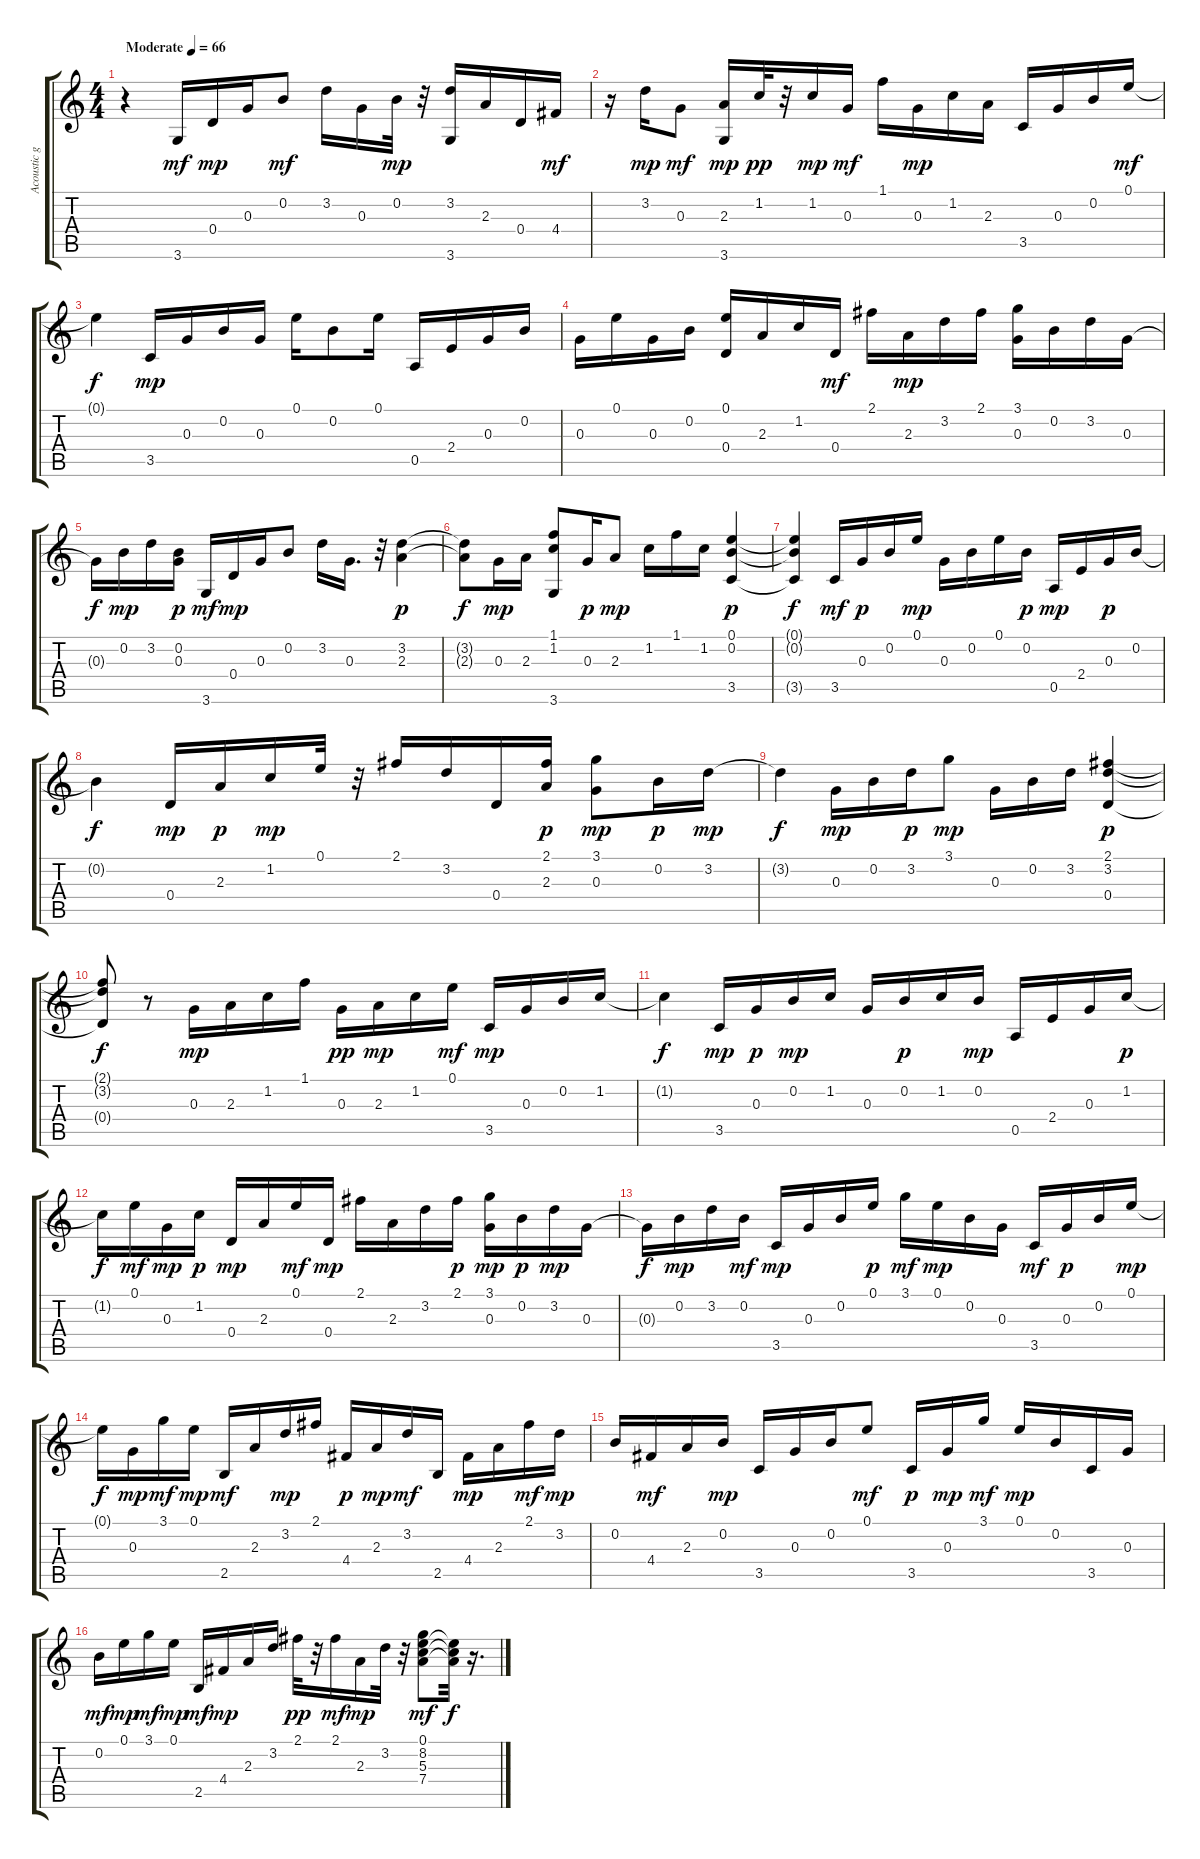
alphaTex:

\track ("Acoustic guitar" "Acoustic g") {instrument acousticguitarnylon}
\staff {score tabs}
\tuning (E4 B3 G3 D3 A2 E2) {hide}
\ts (4 4)
\tempo (66 "Moderate")
\clef g2
\ks c
r.4{dy mf instrument acousticguitarnylon} 3.6.16 0.4.16{dy mp} 0.3.16 0.2.8{dy mf} 3.2.16 0.3.16 0.2.32{dy mp} r.32 (3.2 3.6).16 2.3.16 0.4.16 4.4.16{dy mf} |
r.16 3.2.16{dy mp} 0.3.8{dy mf} (2.3 3.6).16{dy mp} 1.2.32{dy pp} r.32 1.2.16{dy mp} 0.3.16{dy mf} 1.1.16 0.3.16{dy mp} 1.2.16 2.3.16 3.5.16 0.3.16 0.2.16 0.1.16{dy mf} |
0.1{t}.4{dy f} 3.5.16{dy mp} 0.3.16 0.2.16 0.3.16 0.1.16 0.2.8 0.1.16 0.5.16 2.4.16 0.3.16 0.2.16 |
0.3.16 0.1.16 0.3.16 0.2.16 (0.1 0.4).16 2.3.16 1.2.16 0.4.16{dy mf} 2.1.16 2.3.16{dy mp} 3.2.16 2.1.16 (3.1 0.3).16 0.2.16 3.2.16 0.3.16 |
0.3{t}.16{dy f} 0.2.16{dy mp} 3.2.16 (0.2 0.3).16{dy p} 3.6.16{dy mf} 0.4.16{dy mp} 0.3.16 0.2.8 3.2.16 0.3.16{d} r.32 (3.2 2.3).4{dy p} |
(3.2{t} 2.3{t}).8{dy f} 0.3.16{dy mp} 2.3.16 (1.1 1.2 3.6).8 0.3.16{dy p} 2.3.8{dy mp} 1.2.16 1.1.16 1.2.16 (0.1 0.2 3.5).4{dy p} |
(0.1{t} 0.2{t} 3.5{t}).4{dy f} 3.5.16{dy mf} 0.3.16{dy p} 0.2.16 0.1.16{dy mp} 0.3.16 0.2.16 0.1.16 0.2.16{dy p} 0.5.16{dy mp} 2.4.16 0.3.16{dy p} 0.2.16 |
0.2{t}.4{dy f} 0.4.16{dy mp} 2.3.16{dy p} 1.2.16{dy mp} 0.1.32 r.32 2.1.16 3.2.16 0.4.16 (2.1 2.3).16{dy p} (3.1 0.3).8{dy mp} 0.2.16{dy p} 3.2.16{dy mp} |
3.2{t}.4{dy f} 0.3.16{dy mp} 0.2.16 3.2.16{dy p} 3.1.8{dy mp} 0.3.16 0.2.16 3.2.16 (2.1 3.2 0.4).4{dy p} |
(2.1{t} 3.2{t} 0.4{t}).8{dy f} r.8 0.3.16{dy mp} 2.3.16 1.2.16 1.1.16 0.3.16{dy pp} 2.3.16{dy mp} 1.2.16 0.1.16{dy mf} 3.5.16{dy mp} 0.3.16 0.2.16 1.2.16 |
1.2{t}.4{dy f} 3.5.16{dy mp} 0.3.16{dy p} 0.2.16{dy mp} 1.2.16 0.3.16 0.2.16{dy p} 1.2.16 0.2.16{dy mp} 0.5.16 2.4.16 0.3.16 1.2.16{dy p} |
1.2{t}.16{dy f} 0.1.16{dy mf} 0.3.16{dy mp} 1.2.16{dy p} 0.4.16{dy mp} 2.3.16 0.1.16{dy mf} 0.4.16{dy mp} 2.1.16 2.3.16 3.2.16 2.1.16{dy p} (3.1 0.3).16{dy mp} 0.2.16{dy p} 3.2.16{dy mp} 0.3.16 |
0.3{t}.16{dy f} 0.2.16{dy mp} 3.2.16 0.2.16{dy mf} 3.5.16{dy mp} 0.3.16 0.2.16 0.1.16{dy p} 3.1.16{dy mf} 0.1.16{dy mp} 0.2.16 0.3.16 3.5.16{dy mf} 0.3.16{dy p} 0.2.16 0.1.16{dy mp} |
0.1{t}.16{dy f} 0.3.16{dy mp} 3.1.16{dy mf} 0.1.16{dy mp} 2.5.16{dy mf} 2.3.16 3.2.16{dy mp} 2.1.16 4.4.16{dy p} 2.3.16{dy mp} 3.2.16{dy mf} 2.5.16 4.4.16{dy mp} 2.3.16 2.1.16{dy mf} 3.2.16{dy mp} |
0.2.16 4.4.16{dy mf} 2.3.16 0.2.16{dy mp} 3.5.16 0.3.16 0.2.16 0.1.8{dy mf} 3.5.16{dy p} 0.3.16{dy mp} 3.1.16{dy mf} 0.1.16{dy mp} 0.2.16 3.5.16 0.3.16 |
0.2.16{dy mf} 0.1.16{dy mp} 3.1.16{dy mf} 0.1.16{dy mp} 2.5.16{dy mf} 4.4.16{dy mp} 2.3.16 3.2.16 2.1.32{dy pp} r.32 2.1.16{dy mf} 2.3.16{dy mp} 3.2.32 r.32 (0.1 8.2 5.3 7.4).8{dy mf} (0.1{t} 5.3{t} 7.4{t}).32{dy f} r.16{d}
